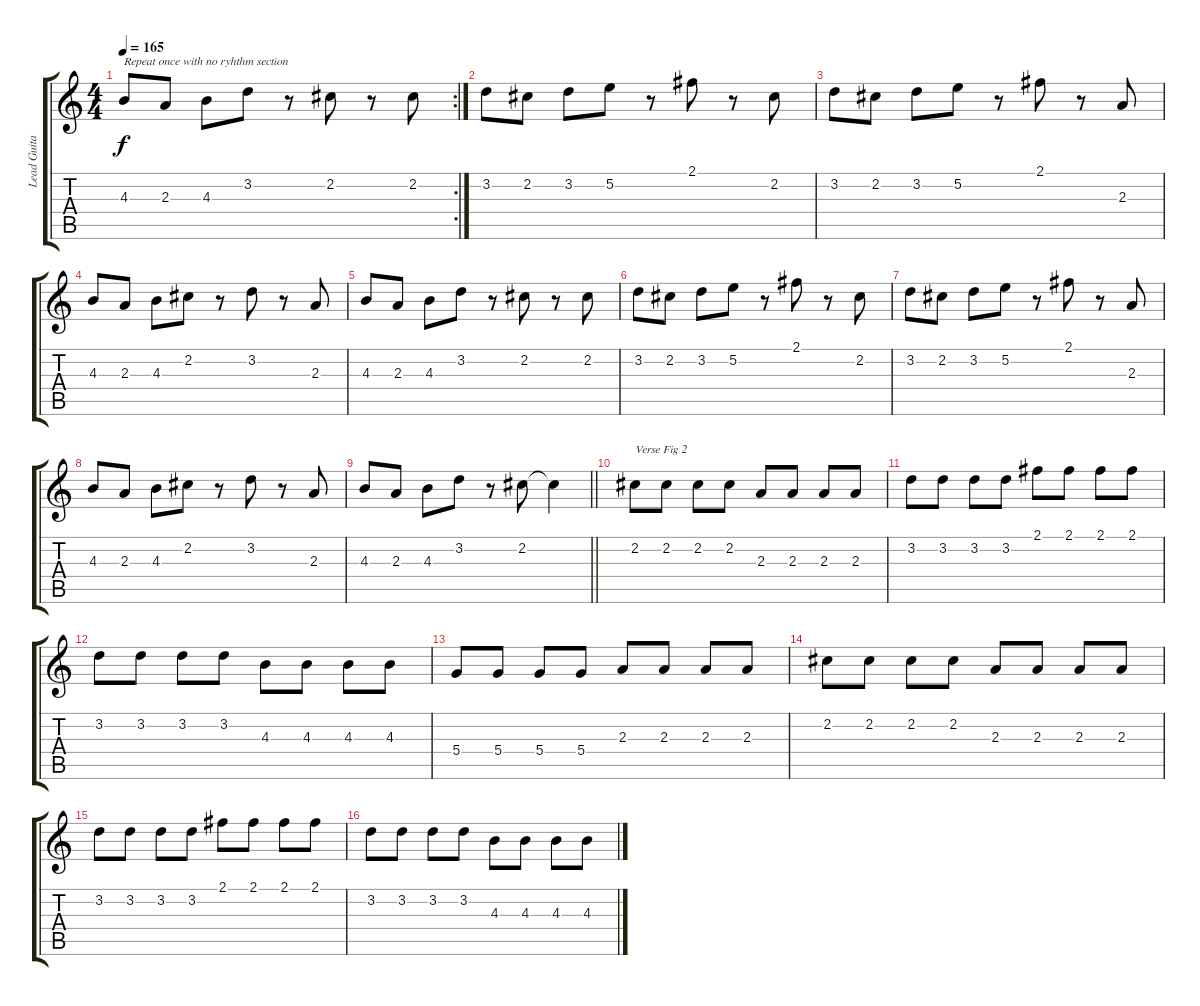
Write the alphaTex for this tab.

\track ("Lead Guitar" "Lead Guita") {instrument distortionguitar}
\staff {score tabs}
\tuning (E4 B3 G3 D3 A2 E2) {hide}
\rc 2
\ts (4 4)
\tempo 165
\clef g2
\ks c
4.3.8{txt "Repeat once with no ryhthm section" dy f} 2.3.8 4.3.8 3.2.8 r.8 2.2.8 r.8 2.2.8 |
3.2.8 2.2.8 3.2.8 5.2.8 r.8 2.1.8 r.8 2.2.8 |
3.2.8 2.2.8 3.2.8 5.2.8 r.8 2.1.8 r.8 2.3.8 |
4.3.8 2.3.8 4.3.8 2.2.8 r.8 3.2.8 r.8 2.3.8 |
4.3.8 2.3.8 4.3.8 3.2.8 r.8 2.2.8 r.8 2.2.8 |
3.2.8 2.2.8 3.2.8 5.2.8 r.8 2.1.8 r.8 2.2.8 |
3.2.8 2.2.8 3.2.8 5.2.8 r.8 2.1.8 r.8 2.3.8 |
4.3.8 2.3.8 4.3.8 2.2.8 r.8 3.2.8 r.8 2.3.8 |
\barLineRight lightlight
4.3.8 2.3.8 4.3.8 3.2.8 r.8 2.2.8 2.2{t}.4 |
2.2.8{txt "Verse Fig 2"} 2.2.8 2.2.8 2.2.8 2.3.8 2.3.8 2.3.8 2.3.8 |
3.2.8 3.2.8 3.2.8 3.2.8 2.1.8 2.1.8 2.1.8 2.1.8 |
3.2.8 3.2.8 3.2.8 3.2.8 4.3.8 4.3.8 4.3.8 4.3.8 |
5.4.8 5.4.8 5.4.8 5.4.8 2.3.8 2.3.8 2.3.8 2.3.8 |
2.2.8 2.2.8 2.2.8 2.2.8 2.3.8 2.3.8 2.3.8 2.3.8 |
3.2.8 3.2.8 3.2.8 3.2.8 2.1.8 2.1.8 2.1.8 2.1.8 |
3.2.8 3.2.8 3.2.8 3.2.8 4.3.8 4.3.8 4.3.8 4.3.8
